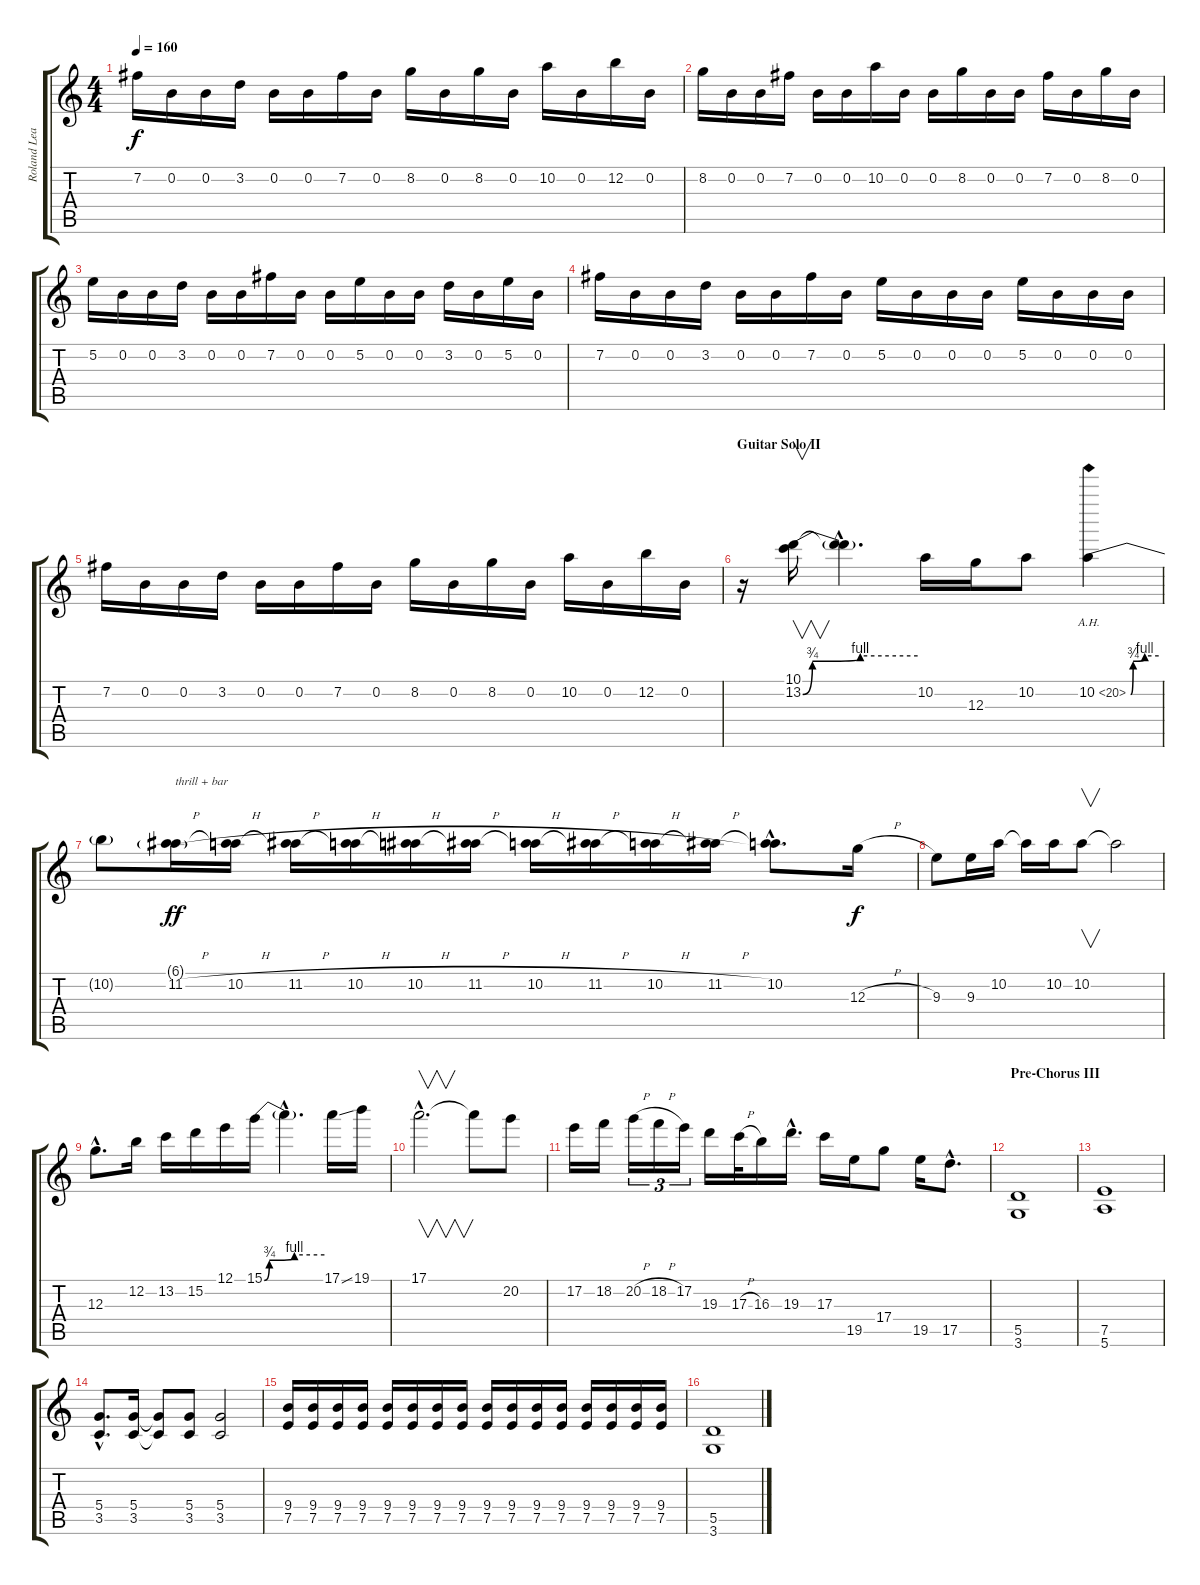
\track ("Roland Lead" "Roland Lea") {instrument overdrivenguitar}
\staff {score tabs}
\tuning (E4 B3 G3 D3 A2 E2) {hide}
\ts (4 4)
\tempo 160
\clef g2
\ks c
7.2.16{dy f} 0.2.16 0.2.16 3.2.16 0.2.16 0.2.16 7.2.16 0.2.16 8.2.16 0.2.16 8.2.16 0.2.16 10.2.16 0.2.16 12.2.16 0.2.16 |
8.2.16 0.2.16 0.2.16 7.2.16 0.2.16 0.2.16 10.2.16 0.2.16 0.2.16 8.2.16 0.2.16 0.2.16 7.2.16 0.2.16 8.2.16 0.2.16 |
5.2.16 0.2.16 0.2.16 3.2.16 0.2.16 0.2.16 7.2.16 0.2.16 0.2.16 5.2.16 0.2.16 0.2.16 3.2.16 0.2.16 5.2.16 0.2.16 |
7.2.16 0.2.16 0.2.16 3.2.16 0.2.16 0.2.16 7.2.16 0.2.16 5.2.16 0.2.16 0.2.16 0.2.16 5.2.16 0.2.16 0.2.16 0.2.16 |
7.2.16 0.2.16 0.2.16 3.2.16 0.2.16 0.2.16 7.2.16 0.2.16 8.2.16 0.2.16 8.2.16 0.2.16 10.2.16 0.2.16 12.2.16 0.2.16 |
\section ("" "Guitar Solo II")
r.16 (10.1 13.2{be (custom 0 0 5 3 30 4 60 4)}).16{v} (10.1{hac t} 13.2{hac t}).4{d} 10.2.16 12.3.16 10.2.8 10.2{be (custom 0 0 5 3 30 4 60 4) ah 10}.4 |
10.2{t}.8 (6.1{g} 11.2{h}).16{txt "thrill + bar" dy ff} (6.1{t} 10.2{h}).16 (6.1{t} 11.2{h}).16 (6.1{t} 10.2{h}).16 (6.1{t} 10.2{h}).16 (6.1{t} 11.2{h}).16 (6.1{t} 10.2{h}).16 (6.1{t} 11.2{h}).16 (6.1{t} 10.2{h}).16 (6.1{t} 11.2{h}).16 (6.1{hac t} 10.2{hac}).8{d} 12.3{h}.16{dy f} |
9.3.8 9.3.16 10.2.16 10.2{t}.16 10.2.16 10.2.8{v} 10.2{t}.2 |
12.3{hac}.8{d} 12.2.16 13.2.16 15.2.16 12.1.16 15.1{be (custom 0 0 5 3 30 4 60 4)}.16 15.1{hac t}.4{d} 17.1{ss}.16 19.1.16 |
17.1{hac}.2{v d} 17.1{t}.8 20.2.8 |
17.2.16 18.2.16 20.2{h}.16{tu (3 2)} 18.2{h}.16{tu (3 2)} 17.2.16{tu (3 2)} 19.3.16 17.3{h}.32 16.3.16 19.3{hac}.16{d} 17.3.16 19.5.16 17.4.8 19.5.16 17.5{hac}.8{d} |
\section ("" "Pre-Chorus III")
(5.5 3.6).1 |
(7.5 5.6).1 |
(5.4{hac} 3.5{hac}).8{d} (5.4 3.5).16 (5.4{t} 3.5{t}).8 (5.4 3.5).8 (5.4 3.5).2 |
(9.4 7.5).16 (9.4 7.5).16 (9.4 7.5).16 (9.4 7.5).16 (9.4 7.5).16 (9.4 7.5).16 (9.4 7.5).16 (9.4 7.5).16 (9.4 7.5).16 (9.4 7.5).16 (9.4 7.5).16 (9.4 7.5).16 (9.4 7.5).16 (9.4 7.5).16 (9.4 7.5).16 (9.4 7.5).16 |
(5.5 3.6).1
